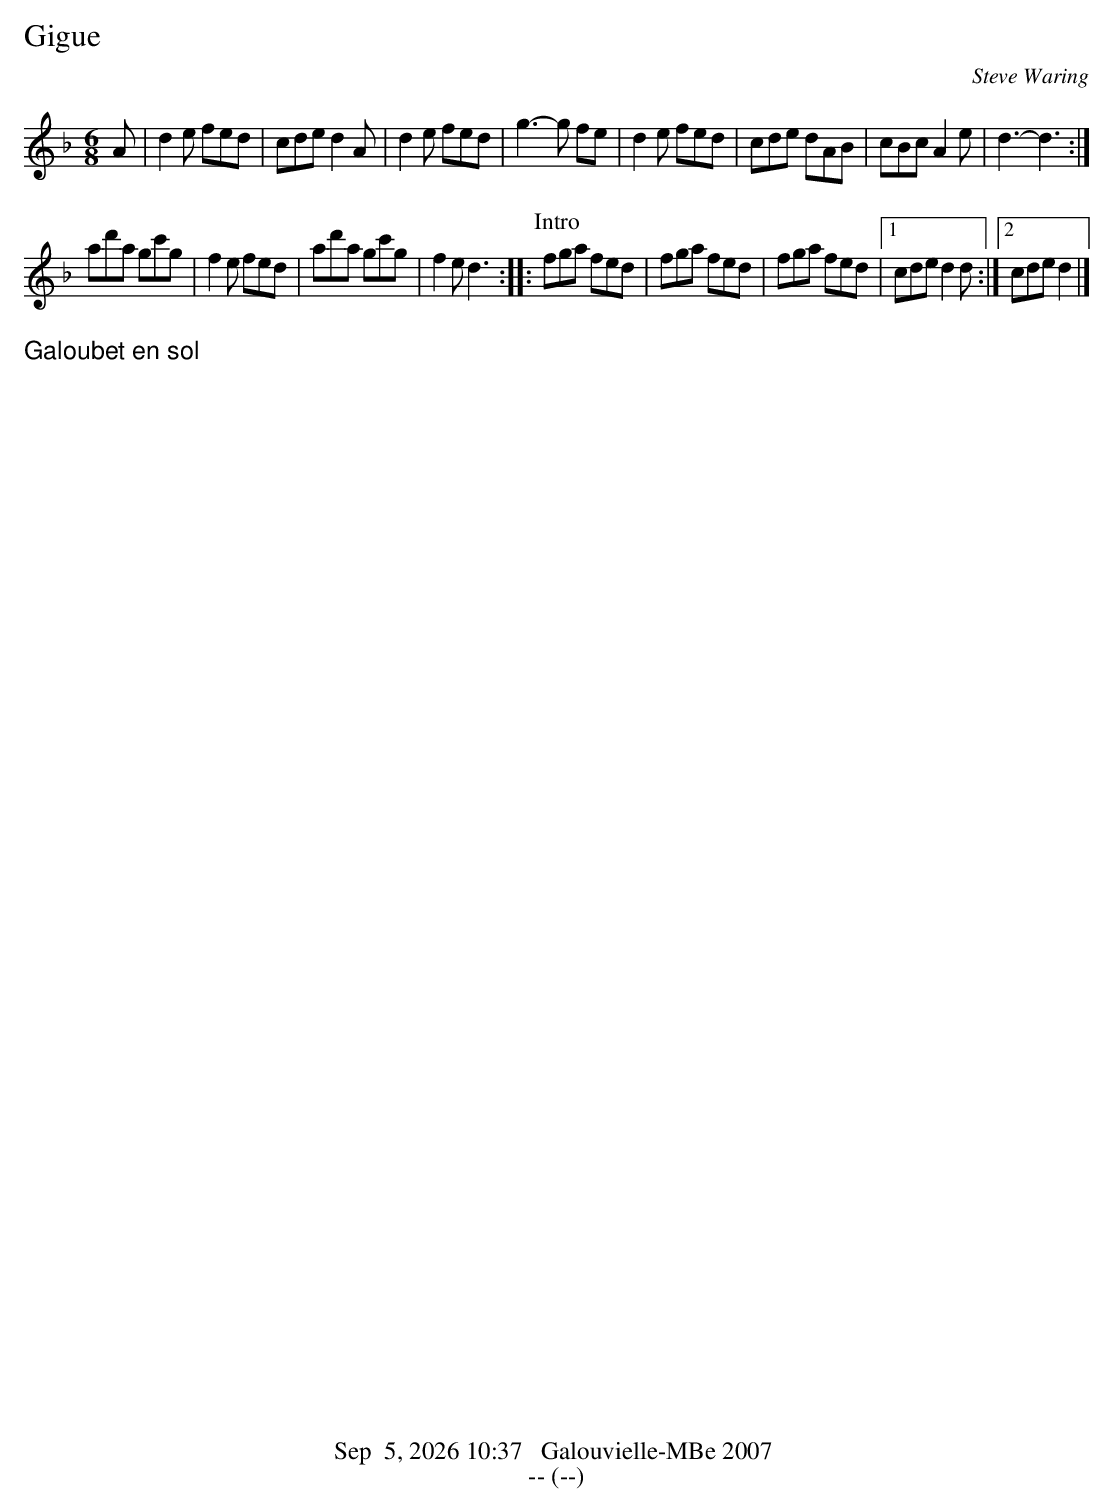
X:1
T:Gigue
C:Steve Waring
M:6/8
L:1/8
K:Dmin
A |\
d2e fed | cde d2A | d2e fed | g3-g fe | d2e fed | cde dAB | cBc A2e | d3-d3 :|
ad'a gc'g | f2e fed | ad'a gc'g | f2e d3 :: [P:Intro]fga fed | fga fed | fga fed |1 cde d2d :|2 cde d2 |]
